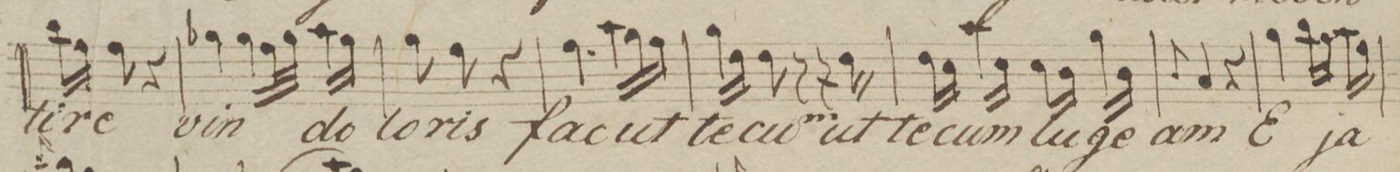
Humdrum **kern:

**kern	**text	**dynam
*I"Cant!	*	*
*clefC1	*	*
*k[b-e-a-]	*	*
*M2/4	*	*
16gg\LL	-ti-	.
16dd\JJ	.	.
8dd\	-re	.
4r	.	.
=116	=116	=116
4ee-X\	vin	.
16ee-\LL	.	.
32dd\L	.	.
32ee-\JJJ	.	.
16ff\LL	do-	.
16ee-\JJ	.	.
=117	=117	=117
8ee-\	-lo-	.
8dd\	-ris	.
4r	.	.
=118	=118	=118
4.dd\	fac	.
24ff\LL	ut	.
24ee-\	.	.
24dd\JJ	.	.
=119	=119	=119
16ee-\LL	te-	.
16b-\JJ	.	.
8b-\	-cum	.
8r	.	.
16r	.	.
16b-\	ut	.
=120	=120	=120
16b-\LL	te-	.
16a-\JJ	.	.
16ff\LL	-cum	.
16a-\JJ	.	.
16a-\LL	lu-	.
16g\JJ	.	.
16ee-\LL	-ge-	.
16g\JJ	.	.
=121	=121	=121
8qqg/	.	.
4f/	-am	.
4r	.	.
=122	=122	=122
4ee-\	E-	.
16gg\LL	.	.
16ee-\JJ	.	.
16ff\LL	-ja	.
16dd\JJ	.	.
=123	=123	=123
*-	*-	*-
